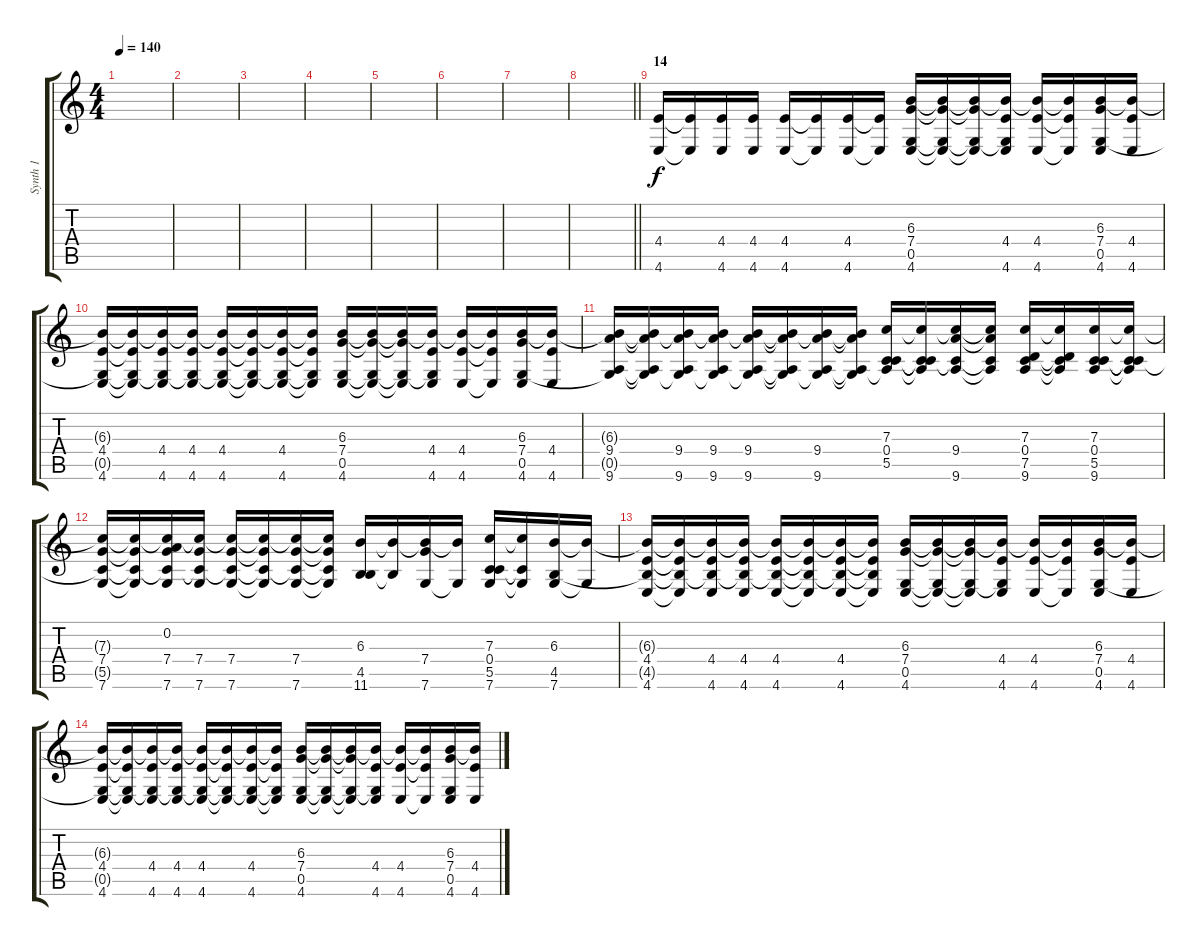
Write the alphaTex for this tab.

\track ("Synth 1" "Synth 1") {instrument brightacousticpiano}
\staff {score tabs}
\tuning (D5 A4 F4 C4 G3 C3) {hide}
\ts (4 4)
\tempo 140
\clef g2
\ks c
|
|
|
|
|
|
|
\barLineRight lightlight
|
\section ("" "14")
(4.4 4.6).16{volume 8} (4.4{t} 4.6{t}).16 (4.4 4.6).16 (4.4 4.6).16 (4.4 4.6).16 (4.4{t} 4.6{t}).16 (4.4 4.6).16 (4.4{t} 4.6{t}).16 (6.3 7.4 0.5 4.6).16 (6.3{t} 7.4{t} 0.5{t} 4.6{t}).16 (6.3{t} 7.4{t} 0.5{t} 4.6{t}).16 (6.3{t} 4.4 0.5{t} 4.6).16 (6.3{t} 4.4 4.6).16 (6.3{t} 4.4{t} 4.6{t}).16 (6.3 7.4 0.5 4.6).16 (6.3{t} 4.4 4.6).16 |
(6.3{t} 4.4 0.5{t} 4.6).16 (6.3{t} 4.4{t} 0.5{t} 4.6{t}).16 (6.3{t} 4.4 0.5{t} 4.6).16 (6.3{t} 4.4 0.5{t} 4.6).16 (6.3{t} 4.4 0.5{t} 4.6).16 (6.3{t} 4.4{t} 0.5{t} 4.6{t}).16 (6.3{t} 4.4 0.5{t} 4.6).16 (6.3{t} 4.4{t} 0.5{t} 4.6{t}).16 (6.3 7.4 0.5 4.6).16 (6.3{t} 7.4{t} 0.5{t} 4.6{t}).16 (6.3{t} 7.4{t} 0.5{t} 4.6{t}).16 (6.3{t} 4.4 0.5{t} 4.6).16 (6.3{t} 4.4 4.6).16 (6.3{t} 4.4{t} 4.6{t}).16 (6.3 7.4 0.5 4.6).16 (6.3{t} 4.4 4.6).16 |
(6.3{t} 9.4 0.5{t} 9.6).16 (6.3{t} 9.4{t} 0.5{t} 9.6{t}).16 (6.3{t} 9.4 0.5{t} 9.6).16 (6.3{t} 9.4 0.5{t} 9.6).16 (6.3{t} 9.4 0.5{t} 9.6).16 (6.3{t} 9.4{t} 0.5{t} 9.6{t}).16 (6.3{t} 9.4 0.5{t} 9.6).16 (6.3{t} 9.4{t} 0.5{t} 9.6{t}).16 (7.3 0.4 5.5 9.6{t}).16 (7.3{t} 0.4{t} 5.5{t} 9.6{t}).16 (7.3{t} 9.4 5.5{t} 9.6).16 (7.3{t} 9.4{t} 5.5{t} 9.6{t}).16 (7.3 0.4 7.5 9.6).16 (7.3{t} 0.4{t} 7.5{t} 9.6{t}).16 (7.3 0.4 5.5 9.6).16 (7.3{t} 0.4{t} 5.5{t} 9.6{t}).16 |
(7.3{t} 7.4 5.5{t} 7.6).16 (7.3{t} 7.4{t} 5.5{t} 7.6{t}).16 (0.2 7.3{t} 7.4 5.5{t} 7.6).16 (7.3{t} 7.4 5.5{t} 7.6).16 (7.3{t} 7.4 5.5{t} 7.6).16 (7.3{t} 7.4{t} 5.5{t} 7.6{t}).16 (7.3{t} 7.4 5.5{t} 7.6).16 (7.3{t} 7.4{t} 5.5{t} 7.6{t}).16 (6.3 4.5 11.6).16 (6.3{t} 11.6{t}).16 (6.3{t} 7.4 7.6).16 (6.3{t} 7.6{t}).16 (7.3 0.4 5.5 7.6).16 (7.3{t} 0.4{t} 7.6{t}).16 (6.3 4.5 7.6).16 (6.3{t} 7.6{t}).16 |
(6.3{t} 4.4 4.5{t} 4.6).16{volume 0} (6.3{t} 4.4{t} 4.5{t} 4.6{t}).16 (6.3{t} 4.4 4.5{t} 4.6).16 (6.3{t} 4.4 4.5{t} 4.6).16 (6.3{t} 4.4 4.5{t} 4.6).16 (6.3{t} 4.4{t} 4.5{t} 4.6{t}).16 (6.3{t} 4.4 4.5{t} 4.6).16 (6.3{t} 4.4{t} 4.5{t} 4.6{t}).16 (6.3 7.4 0.5 4.6).16 (6.3{t} 7.4{t} 0.5{t} 4.6{t}).16 (6.3{t} 7.4{t} 0.5{t} 4.6{t}).16 (6.3{t} 4.4 0.5{t} 4.6).16 (6.3{t} 4.4 4.6).16 (6.3{t} 4.4{t} 4.6{t}).16 (6.3 7.4 0.5 4.6).16 (6.3{t} 4.4 4.6).16 |
(6.3{t} 4.4 0.5{t} 4.6).16 (6.3{t} 4.4{t} 0.5{t} 4.6{t}).16 (6.3{t} 4.4 0.5{t} 4.6).16 (6.3{t} 4.4 0.5{t} 4.6).16 (6.3{t} 4.4 0.5{t} 4.6).16 (6.3{t} 4.4{t} 0.5{t} 4.6{t}).16 (6.3{t} 4.4 0.5{t} 4.6).16 (6.3{t} 4.4{t} 0.5{t} 4.6{t}).16 (6.3 7.4 0.5 4.6).16 (6.3{t} 7.4{t} 0.5{t} 4.6{t}).16 (6.3{t} 7.4{t} 0.5{t} 4.6{t}).16 (6.3{t} 4.4 0.5{t} 4.6).16 (6.3{t} 4.4 4.6).16 (6.3{t} 4.4{t} 4.6{t}).16 (6.3 7.4 0.5 4.6).16 (6.3{t} 4.4 4.6).16
